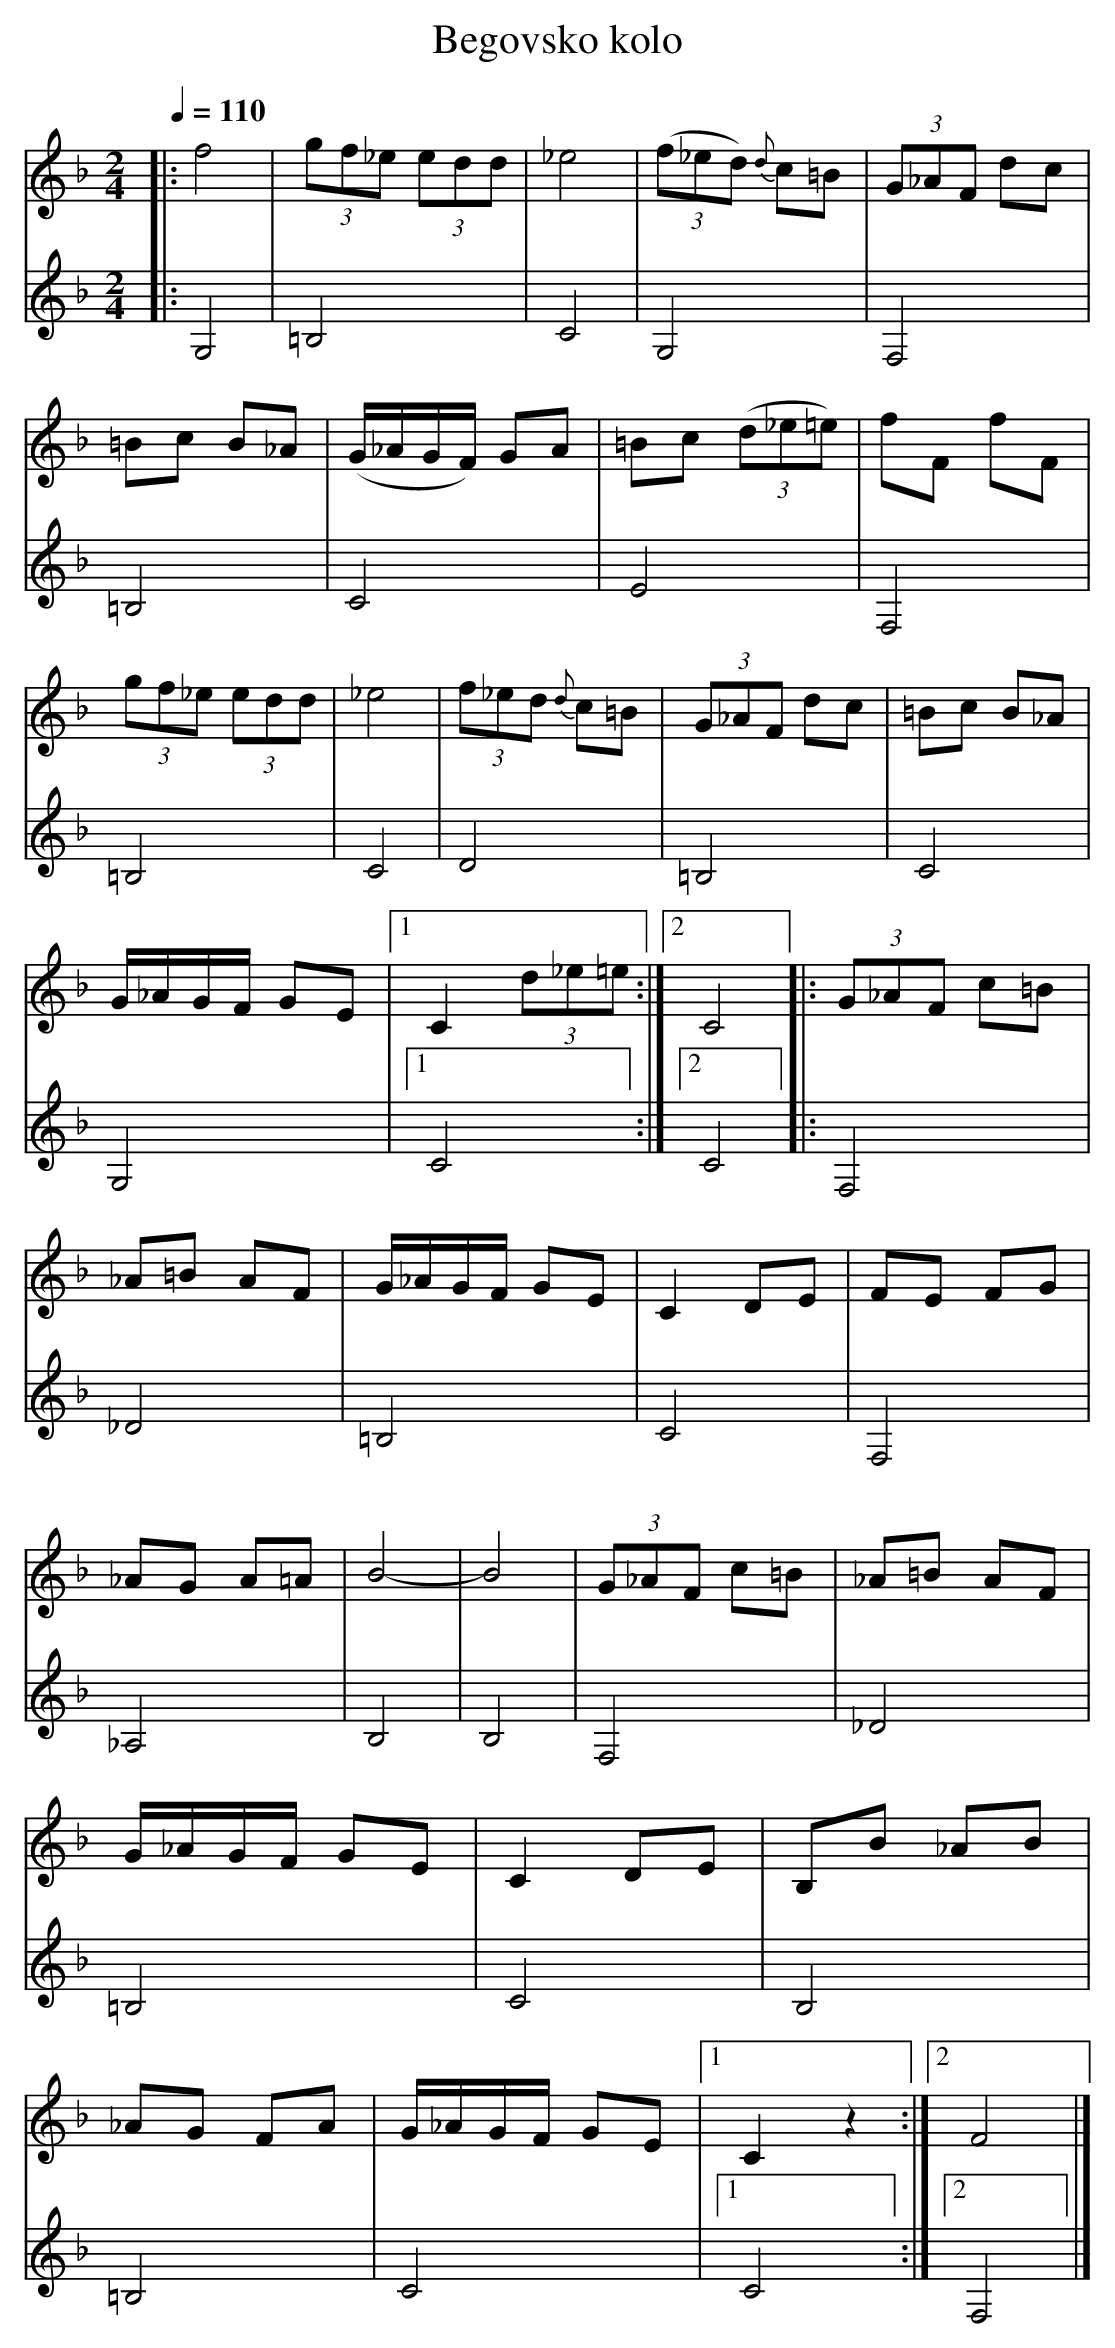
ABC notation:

X:1
T:Begovsko kolo
M:2/4
L:1/8
Q:1/4=110
K:Fmaj
V:1
|: f4 | (3gf_e (3edd | _e4 | ((3f_ed) {d}c=B |\
(3G_AF dc | =Bc B_A | (G/2_A/2G/2F/2) GA | =Bc ((3d_e=e) |\
fF fF | (3gf_e (3edd | _e4 | (3f_ed {d}c=B |\
(3G_AF dc | =Bc B_A | G/2_A/2G/2F/2 GE |1 C2 (3d_e=e :|2 C4 |:\
(3G_AF c=B | _A=B AF | G/2_A/2G/2F/2 GE | C2 DE |\
FE FG | _AG A=A | B4- | B4 | \
(3G_AF c=B | _A=B AF | G/2_A/2G/2F/2 GE | C2 DE |\
B,B _AB | _AG FA | G/2_A/2G/2F/2 GE |1 C2 z2 :|2 F4 |]
V:2 clef=treble
|: G,4 | =B,4 | C4 | G,4 |\
F,4 | =B,4 | C4 | E4 |\
F,4 | =B,4 | C4 | D4 |\
=B,4 | C4 | G,4 |1 C4 :|2 C4 |:\
F,4 | _D4 | =B,4 | C4 |\
F,4 | _A,4 | B,4 | B,4 |\
F,4 | _D4 | =B,4 | C4 |\
B,4 | =B,4 | C4 |1 C4 :|2 F,4 |]
